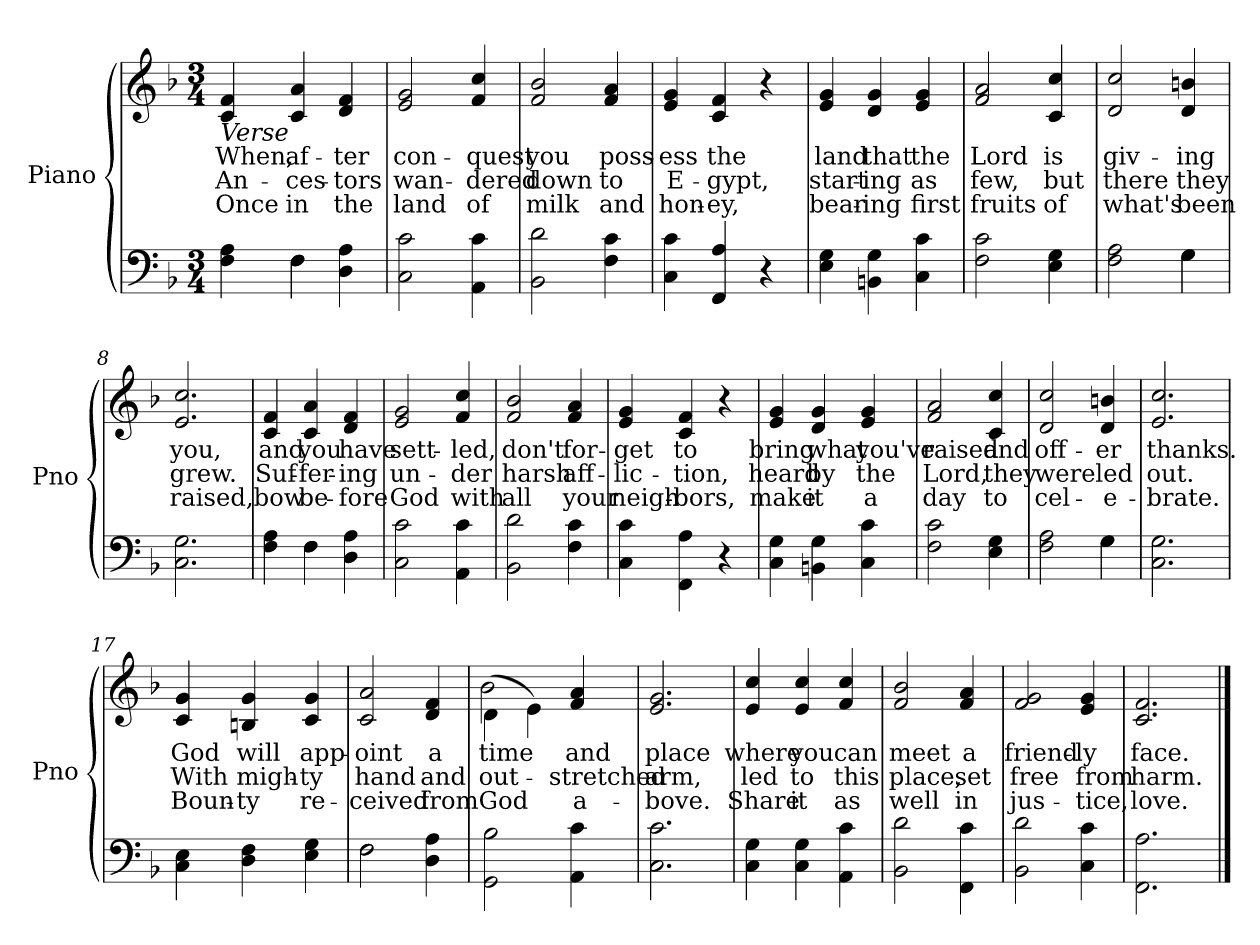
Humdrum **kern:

**kern	**kern	**text	**text	**text
*part2	*part1	*part1	*part1	*part1
*staff2	*staff1	*staff1	*staff1	*staff1
*I"Piano	*I"Piano	*	*	*
*I'Pno	*I'Pno	*	*	*
*clefF4	*clefG2	*	*	*
*k[b-]	*k[b-]	*	*	*
*M3/4	*M3/4	*	*	*
=1	=1	=1	=1	=1
*^	*	*	*	*
!	!	!LO:TX:b:i:t=Verse	!	!	!
!	!	!	!LO:LY:b	!LO:LY:b	!LO:LY:b
4F\ 4A\	4ryy	4c/ 4f/	When,	An-	Once
!	!	!	!LO:LY:b	!LO:LY:b	!LO:LY:b
4F\	4F\	4c/ 4a/	af-	-ces-	in
!	!	!	!LO:LY:b	!LO:LY:b	!LO:LY:b
4D\ 4A\	4ryy	4d/ 4f/	-ter	-tors	the
=2	=2	=2	=2	=2	=2
!	!	!	!LO:LY:b	!LO:LY:b	!LO:LY:b
*v	*v	*	*	*	*
2C\ 2c\	2e/ 2g/	con-	wan-	land
!	!	!LO:LY:b	!LO:LY:b	!LO:LY:b
4AA\ 4c\	4f/ 4cc/	-quest	-dered	of
=3	=3	=3	=3	=3
!	!	!LO:LY:b	!LO:LY:b	!LO:LY:b
2BB-\ 2d\	2f/ 2b-/	you	down	milk
!	!	!LO:LY:b	!LO:LY:b	!LO:LY:b
4F\ 4c\	4f/ 4a/	poss-	to	and
=4	=4	=4	=4	=4
!	!	!LO:LY:b	!LO:LY:b	!LO:LY:b
4C\ 4c\	4e/ 4g/	-ess	E-	hon-
!	!	!LO:LY:b	!LO:LY:b	!LO:LY:b
4FF/ 4A/	4c/ 4f/	the	-gypt,	-ey,
4r	4r	.	.	.
=5	=5	=5	=5	=5
!	!	!LO:LY:b	!LO:LY:b	!LO:LY:b
4E\ 4G\	4e/ 4g/	land	start-	bear-
!	!	!LO:LY:b	!LO:LY:b	!LO:LY:b
4BBn\ 4G\	4d/ 4g/	that	-ing	-ing
!	!	!LO:LY:b	!LO:LY:b	!LO:LY:b
4C\ 4c\	4e/ 4g/	the	as	first
=6	=6	=6	=6	=6
!	!	!LO:LY:b	!LO:LY:b	!LO:LY:b
2F\ 2c\	2f/ 2a/	Lord	few,	fruits
!	!	!LO:LY:b	!LO:LY:b	!LO:LY:b
4E\ 4G\	4c/ 4cc/	is	but	of
=7	=7	=7	=7	=7
*^	*	*	*	*
!	!	!	!LO:LY:b	!LO:LY:b	!LO:LY:b
2F\ 2A\	2ryy	2d/ 2cc/	giv-	there	what's
!	!	!	!LO:LY:b	!LO:LY:b	!LO:LY:b
4G\	4G\	4d/ 4bn/	-ing	they	been
=8	=8	=8	=8	=8	=8
!	!	!	!LO:LY:b	!LO:LY:b	!LO:LY:b
*v	*v	*	*	*	*
2.C\ 2.G\	2.e/ 2.cc/	you,	grew.	raised,
!!LO:LB:g=z
=9	=9	=9	=9	=9
*^	*	*	*	*
!	!	!	!LO:LY:b	!LO:LY:b	!LO:LY:b
4F\ 4A\	4ryy	4c/ 4f/	and	Suf-	bow
!	!	!	!LO:LY:b	!LO:LY:b	!LO:LY:b
4F\	4F\	4c/ 4a/	you	-fer-	be-
!	!	!	!LO:LY:b	!LO:LY:b	!LO:LY:b
4D\ 4A\	4ryy	4d/ 4f/	have	-ing	-fore
=10	=10	=10	=10	=10	=10
!	!	!	!LO:LY:b	!LO:LY:b	!LO:LY:b
*v	*v	*	*	*	*
2C\ 2c\	2e/ 2g/	sett-	un-	God
!	!	!LO:LY:b	!LO:LY:b	!LO:LY:b
4AA\ 4c\	4f/ 4cc/	-led,	-der	with
=11	=11	=11	=11	=11
!	!	!LO:LY:b	!LO:LY:b	!LO:LY:b
2BB-\ 2d\	2f/ 2b-/	don't	harsh	all
!	!	!LO:LY:b	!LO:LY:b	!LO:LY:b
4F\ 4c\	4f/ 4a/	for-	aff-	your
=12	=12	=12	=12	=12
!	!	!LO:LY:b	!LO:LY:b	!LO:LY:b
4C\ 4c\	4e/ 4g/	-get	-lic-	neigh-
!	!	!LO:LY:b	!LO:LY:b	!LO:LY:b
4FF\ 4A\	4c/ 4f/	to	-tion,	-bors,
4r	4r	.	.	.
=13	=13	=13	=13	=13
!	!	!LO:LY:b	!LO:LY:b	!LO:LY:b
4C\ 4G\	4e/ 4g/	bring	heard	make
!	!	!LO:LY:b	!LO:LY:b	!LO:LY:b
4BBn\ 4G\	4d/ 4g/	what	by	it
!	!	!LO:LY:b	!LO:LY:b	!LO:LY:b
4C\ 4c\	4e/ 4g/	you've	the	a
=14	=14	=14	=14	=14
!	!	!LO:LY:b	!LO:LY:b	!LO:LY:b
2F\ 2c\	2f/ 2a/	raised	Lord,	day
!	!	!LO:LY:b	!LO:LY:b	!LO:LY:b
4E\ 4G\	4c/ 4cc/	and	they	to
=15	=15	=15	=15	=15
*^	*	*	*	*
!	!	!	!LO:LY:b	!LO:LY:b	!LO:LY:b
2F\ 2A\	2ryy	2d/ 2cc/	off-	were	cel-
!	!	!	!LO:LY:b	!LO:LY:b	!LO:LY:b
4G\	4G\	4d/ 4bn/	-er	led	-e-
=16	=16	=16	=16	=16	=16
!	!	!	!LO:LY:b	!LO:LY:b	!LO:LY:b
*v	*v	*	*	*	*
2.C\ 2.G\	2.e/ 2.cc/	thanks.	out.	-brate.
!!LO:LB:g=z
=17	=17	=17	=17	=17
!	!	!LO:LY:b	!LO:LY:b	!LO:LY:b
4C\ 4E\	4c/ 4g/	God	With	Boun-
!	!	!LO:LY:b	!LO:LY:b	!LO:LY:b
4D\ 4F\	4Bn/ 4g/	will	migh-	-ty
!	!	!LO:LY:b	!LO:LY:b	!LO:LY:b
4E\ 4G\	4c/ 4g/	app-	-ty	re-
=18	=18	=18	=18	=18
*^	*	*	*	*
!	!	!	!LO:LY:b	!LO:LY:b	!LO:LY:b
2F\	2F\	2c/ 2a/	-oint	hand	-ceived
!	!	!	!LO:LY:b	!LO:LY:b	!LO:LY:b
4D\ 4A\	4ryy	4d/ 4f/	a	and	from
=19	=19	=19	=19	=19	=19
!	!	!	!LO:LY:b	!LO:LY:b	!LO:LY:b
*v	*v	*^	*	*	*
2GG\ 2B-\	(4d\	2b-\	time	out-	God
.	4e\)	.	.	.	.
!	!	!	!LO:LY:b	!LO:LY:b	!LO:LY:b
4AA\ 4c\	4f/ 4a/	4ryy	and	-stretched	a-
=20	=20	=20	=20	=20	=20
!	!	!	!LO:LY:b	!LO:LY:b	!LO:LY:b
*	*v	*v	*	*	*
2.C\ 2.c\	2.e/ 2.g/	place	arm,	-bove.
=21	=21	=21	=21	=21
!	!	!LO:LY:b	!LO:LY:b	!LO:LY:b
4C\ 4G\	4e/ 4cc/	where	led	Share
!	!	!LO:LY:b	!LO:LY:b	!LO:LY:b
4C\ 4G\	4e/ 4cc/	you	to	it
!	!	!LO:LY:b	!LO:LY:b	!LO:LY:b
4AA\ 4c\	4f/ 4cc/	can	this	as
=22	=22	=22	=22	=22
!	!	!LO:LY:b	!LO:LY:b	!LO:LY:b
2BB-\ 2d\	2f/ 2b-/	meet	place,	well
!	!	!LO:LY:b	!LO:LY:b	!LO:LY:b
4FF\ 4c\	4f/ 4a/	a	set	in
=23	=23	=23	=23	=23
!	!	!LO:LY:b	!LO:LY:b	!LO:LY:b
2BB-\ 2d\	2f/ 2g/	friend-	free	jus-
!	!	!LO:LY:b	!LO:LY:b	!LO:LY:b
4C\ 4c\	4e/ 4g/	-ly	from	-tice,
=24	=24	=24	=24	=24
!	!	!LO:LY:b	!LO:LY:b	!LO:LY:b
2.FF\ 2.A\	2.c/ 2.f/	face.	harm.	love.
==	==	==	==	==
*-	*-	*-	*-	*-
